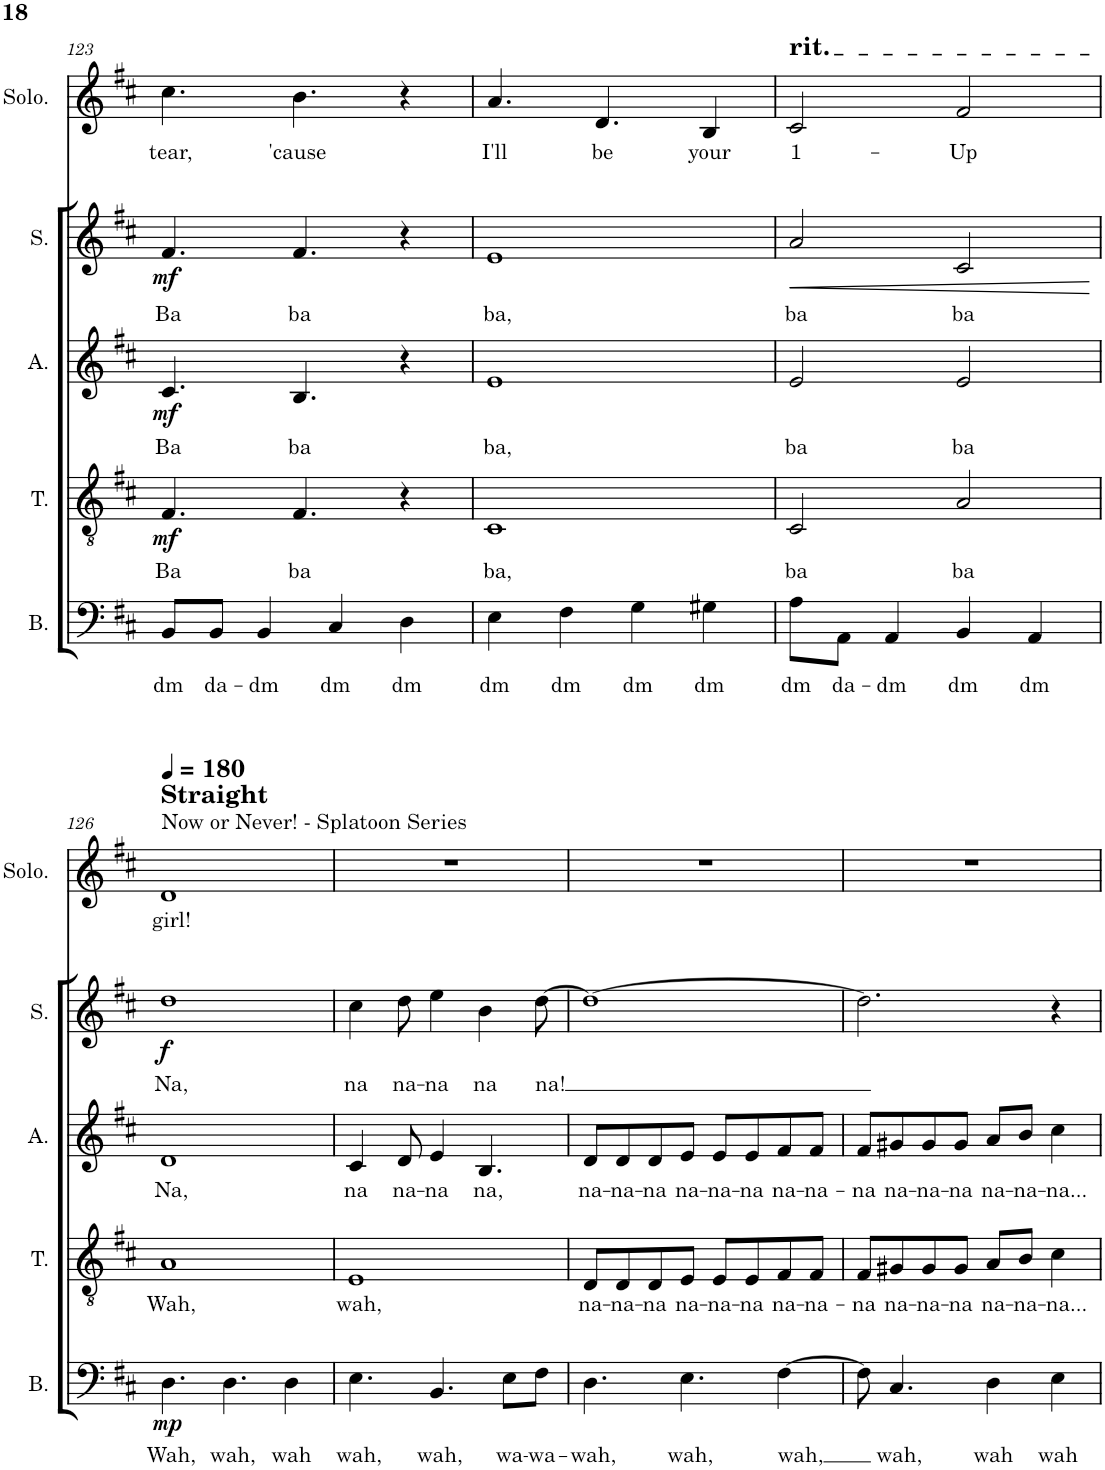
**kern	**text	**dynam	**kern	**text	**dynam	**kern	**text	**dynam	**kern	**text	**dynam	**kern	**text
*part5	*part5	*part5	*part4	*part4	*part4	*part3	*part3	*part3	*part2	*part2	*part2	*part1	*part1
*staff5	*staff5	*staff5	*staff4	*staff4	*staff4	*staff3	*staff3	*staff3	*staff2	*staff2	*staff2	*staff1	*staff1
*I"Bass	*	*	*I"Tenor	*	*	*I"Alto	*	*	*I"Soprano	*	*	*I"Soloist	*
*I'B.	*	*	*I'T.	*	*	*I'A.	*	*	*I'S.	*	*	*I'Solo.	*
!!LO:PB:g=z
*clefF4	*	*	*clefGv2	*	*	*clefG2	*	*	*clefG2	*	*	*clefG2	*
*k[f#c#]	*	*	*k[f#c#]	*	*	*k[f#c#]	*	*	*k[f#c#]	*	*	*k[f#c#]	*
*M4/4	*	*	*M4/4	*	*	*M4/4	*	*	*M4/4	*	*	*M4/4	*
=123	=123	=123	=123	=123	=123	=123	=123	=123	=123	=123	=123	=123	=123
!	!LO:LY:b	!	!	!LO:LY:b	!LO:DY:b	!	!LO:LY:b	!LO:DY:b	!	!LO:LY:b	!LO:DY:b	!	!LO:LY:b
8BB/L	dm	.	4.F#/	Ba	mf	4.c#/	Ba	mf	4.f#/	Ba	mf	4.cc#\	tear,
!	!LO:LY:b	!	!	!	!	!	!	!	!	!	!	!	!
8BB/J	da-	.	.	.	.	.	.	.	.	.	.	.	.
!	!LO:LY:b	!	!	!	!	!	!	!	!	!	!	!	!
4BB/	-dm	.	.	.	.	.	.	.	.	.	.	.	.
!	!	!	!	!LO:LY:b	!	!	!LO:LY:b	!	!	!LO:LY:b	!	!	!LO:LY:b
.	.	.	4.F#/	ba	.	4.B/	ba	.	4.f#/	ba	.	4.b\	'cause
!	!LO:LY:b	!	!	!	!	!	!	!	!	!	!	!	!
4C#/	dm	.	.	.	.	.	.	.	.	.	.	.	.
!	!LO:LY:b	!	!	!	!	!	!	!	!	!	!	!	!
4D\	dm	.	4r	.	.	4r	.	.	4r	.	.	4r	.
=124	=124	=124	=124	=124	=124	=124	=124	=124	=124	=124	=124	=124	=124
!	!LO:LY:b	!	!	!LO:LY:b	!	!	!LO:LY:b	!	!	!LO:LY:b	!	!	!LO:LY:b
4E\	dm	.	1C#	ba,	.	1e	ba,	.	1e	ba,	.	4.a/	I'll
!	!LO:LY:b	!	!	!	!	!	!	!	!	!	!	!	!
4F#\	dm	.	.	.	.	.	.	.	.	.	.	.	.
!	!	!	!	!	!	!	!	!	!	!	!	!	!LO:LY:b
.	.	.	.	.	.	.	.	.	.	.	.	4.d/	be
!	!LO:LY:b	!	!	!	!	!	!	!	!	!	!	!	!
4G\	dm	.	.	.	.	.	.	.	.	.	.	.	.
!	!LO:LY:b	!	!	!	!	!	!	!	!	!	!	!	!LO:LY:b
4G#X\	dm	.	.	.	.	.	.	.	.	.	.	4B/	your
=125	=125	=125	=125	=125	=125	=125	=125	=125	=125	=125	=125	=125	=125
!	!	!	!	!	!	!	!	!	!	!	!	!LO:TX:a:t=rit.	!
!	!LO:LY:b	!	!	!LO:LY:b	!	!	!LO:LY:b	!	!	!LO:LY:b	!LO:HP:b	!	!LO:LY:b
8A\L	dm	.	2C#/	ba	.	2e/	ba	.	2a/	ba	<	2c#/	1-
!	!LO:LY:b	!	!	!	!	!	!	!	!	!	!	!	!
8AA\J	da-	.	.	.	.	.	.	.	.	.	.	.	.
!	!LO:LY:b	!	!	!	!	!	!	!	!	!	!	!	!
4AA/	-dm	.	.	.	.	.	.	.	.	.	.	.	.
!	!LO:LY:b	!	!	!LO:LY:b	!	!	!LO:LY:b	!	!	!LO:LY:b	!	!	!LO:LY:b
4BB/	dm	.	2A/	ba	.	2e/	ba	.	2c#/	ba	.	2f#/	-Up
!	!LO:LY:b	!	!	!	!	!	!	!	!	!	!	!	!
4AA/	dm	.	.	.	.	.	.	.	.	.	.	.	.
.	.	.	.	.	.	.	.	.	.	.	[	.	.
!!LO:LB:g=z
=126	=126	=126	=126	=126	=126	=126	=126	=126	=126	=126	=126	=126	=126
*	*	*	*	*	*	*	*	*	*	*	*	*MM180	*
!	!	!	!	!	!	!	!	!	!	!	!	!LO:TX:a:t=Now or Never! - Splatoon Series	!
!	!	!	!	!	!	!	!	!	!	!	!	!LO:TX:a:B:t=Straight	!
!	!LO:LY:b	!LO:DY:b	!	!LO:LY:b	!	!	!LO:LY:b	!	!	!LO:LY:b	!LO:DY:b	!	!LO:LY:b
4.D\	Wah,	mp	1A	Wah,	.	1d	Na,	.	1dd	Na,	f	1d	girl!
!	!LO:LY:b	!	!	!	!	!	!	!	!	!	!	!	!
4.D\	wah,	.	.	.	.	.	.	.	.	.	.	.	.
!	!LO:LY:b	!	!	!	!	!	!	!	!	!	!	!	!
4D\	wah	.	.	.	.	.	.	.	.	.	.	.	.
=127	=127	=127	=127	=127	=127	=127	=127	=127	=127	=127	=127	=127	=127
!	!LO:LY:b	!	!	!LO:LY:b	!	!	!LO:LY:b	!	!	!LO:LY:b	!	!	!
4.E\	wah,	.	1E	wah,	.	4c#/	na	.	4cc#\	na	.	1r	.
!	!	!	!	!	!	!	!LO:LY:b	!	!	!LO:LY:b	!	!	!
.	.	.	.	.	.	8d/	na-	.	8dd\	na-	.	.	.
!	!LO:LY:b	!	!	!	!	!	!LO:LY:b	!	!	!LO:LY:b	!	!	!
4.BB/	wah,	.	.	.	.	4e/	-na	.	4ee\	-na	.	.	.
!	!	!	!	!	!	!	!LO:LY:b	!	!	!LO:LY:b	!	!	!
.	.	.	.	.	.	4.B/	na,	.	4b\	na	.	.	.
!	!LO:LY:b	!	!	!	!	!	!	!	!	!	!	!	!
8E\L	wa-	.	.	.	.	.	.	.	.	.	.	.	.
!	!LO:LY:b	!	!	!	!	!	!	!	!	!LO:LY:b	!	!	!
8F#\J	-wa-	.	.	.	.	.	.	.	[8dd\	na!	.	.	.
=128	=128	=128	=128	=128	=128	=128	=128	=128	=128	=128	=128	=128	=128
!	!LO:LY:b	!	!	!LO:LY:b	!	!	!LO:LY:b	!	!	!	!	!	!
4.D\	-wah,	.	8D/L	na-	.	8d/L	na-	.	1dd_	.	.	1r	.
!	!	!	!	!LO:LY:b	!	!	!LO:LY:b	!	!	!	!	!	!
.	.	.	8D/	-na-	.	8d/	-na-	.	.	.	.	.	.
!	!	!	!	!LO:LY:b	!	!	!LO:LY:b	!	!	!	!	!	!
.	.	.	8D/	-na	.	8d/	-na	.	.	.	.	.	.
!	!LO:LY:b	!	!	!LO:LY:b	!	!	!LO:LY:b	!	!	!	!	!	!
4.E\	wah,	.	8E/J	na-	.	8e/J	na-	.	.	.	.	.	.
!	!	!	!	!LO:LY:b	!	!	!LO:LY:b	!	!	!	!	!	!
.	.	.	8E/L	-na-	.	8e/L	-na-	.	.	.	.	.	.
!	!	!	!	!LO:LY:b	!	!	!LO:LY:b	!	!	!	!	!	!
.	.	.	8E/	-na	.	8e/	-na	.	.	.	.	.	.
!	!LO:LY:b	!	!	!LO:LY:b	!	!	!LO:LY:b	!	!	!	!	!	!
[4F#\	wah,	.	8F#/	na-	.	8f#/	na-	.	.	.	.	.	.
!	!	!	!	!LO:LY:b	!	!	!LO:LY:b	!	!	!	!	!	!
.	.	.	8F#/J	-na-	.	8f#/J	-na-	.	.	.	.	.	.
=129	=129	=129	=129	=129	=129	=129	=129	=129	=129	=129	=129	=129	=129
!	!	!	!	!LO:LY:b	!	!	!LO:LY:b	!	!	!	!	!	!
8F#\]	.	.	8F#/L	-na	.	8f#/L	-na	.	2.dd\]	.	.	1r	.
!	!LO:LY:b	!	!	!LO:LY:b	!	!	!LO:LY:b	!	!	!	!	!	!
4.C#/	wah,	.	8G#X/	na-	.	8g#X/	na-	.	.	.	.	.	.
!	!	!	!	!LO:LY:b	!	!	!LO:LY:b	!	!	!	!	!	!
.	.	.	8G#/	-na-	.	8g#/	-na-	.	.	.	.	.	.
!	!	!	!	!LO:LY:b	!	!	!LO:LY:b	!	!	!	!	!	!
.	.	.	8G#/J	-na	.	8g#/J	-na	.	.	.	.	.	.
!	!LO:LY:b	!	!	!LO:LY:b	!	!	!LO:LY:b	!	!	!	!	!	!
4D\	wah	.	8A/L	na-	.	8a/L	na-	.	.	.	.	.	.
!	!	!	!	!LO:LY:b	!	!	!LO:LY:b	!	!	!	!	!	!
.	.	.	8B/J	-na-	.	8b/J	-na-	.	.	.	.	.	.
!	!LO:LY:b	!	!	!LO:LY:b	!	!	!LO:LY:b	!	!	!	!	!	!
4E\	wah	.	4c#\	-na...	.	4cc#\	-na...	.	4r	.	.	.	.
=	=	=	=	=	=	=	=	=	=	=	=	=	=
*-	*-	*-	*-	*-	*-	*-	*-	*-	*-	*-	*-	*-	*-
